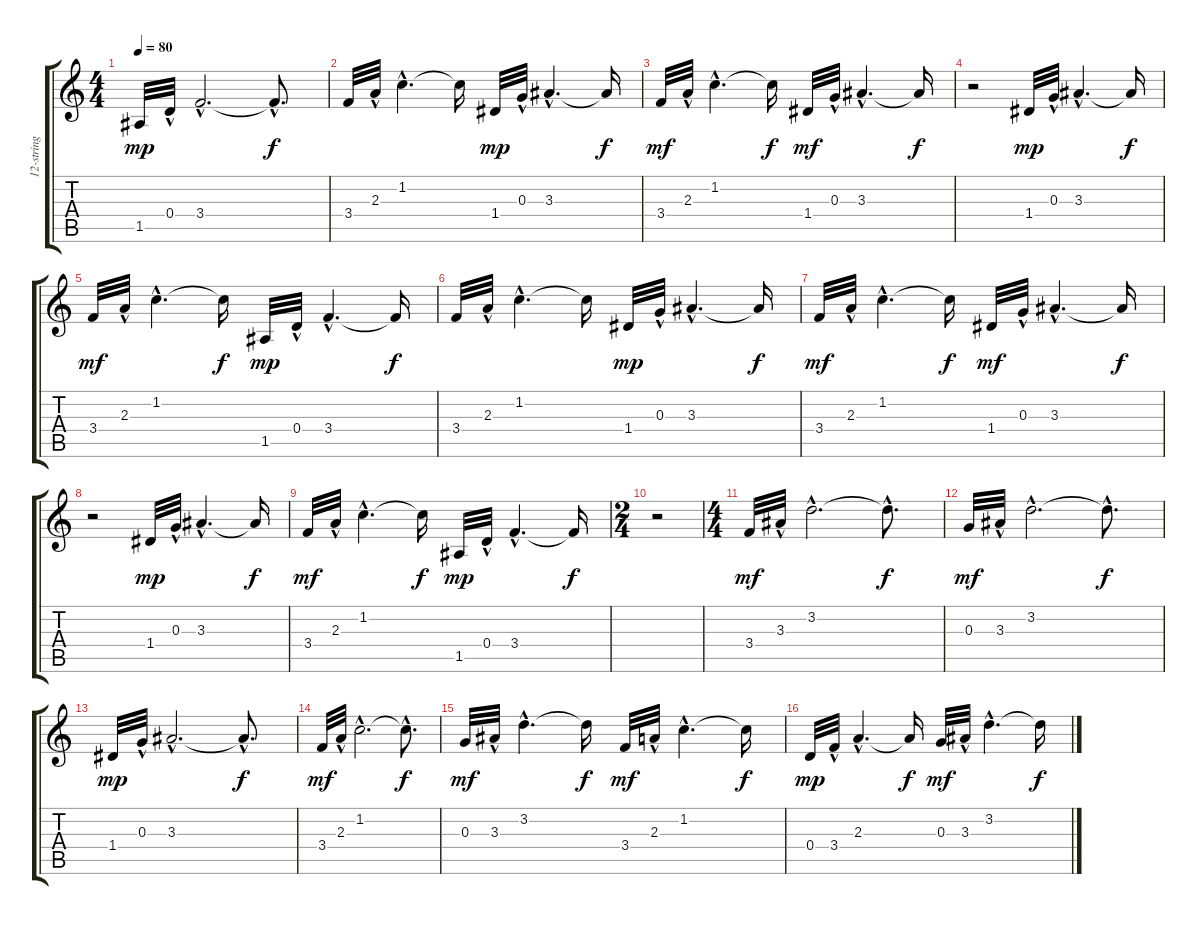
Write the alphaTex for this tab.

\track ("12-string Electric Guitar" "12-string ") {instrument electricguitarclean}
\staff {score tabs}
\tuning (E4 B3 G3 D3 A2 E2) {hide}
\ts (4 4)
\tempo 80
\clef g2
\ks c
1.5.32{dy mp} 0.4{hac}.32 3.4{hac}.2{d} 3.4{hac t}.8{d dy f} |
3.4.32 2.3{hac}.32 1.2{hac}.4{d} 1.2{t}.16 1.4.32{dy mp} 0.3{hac}.32 3.3{hac}.4{d} 3.3{t}.16{dy f} |
3.4.32{dy mf} 2.3{hac}.32 1.2{hac}.4{d} 1.2{t}.16{dy f} 1.4.32{dy mf} 0.3{hac}.32 3.3{hac}.4{d} 3.3{t}.16{dy f} |
r.2 1.4.32{dy mp} 0.3{hac}.32 3.3{hac}.4{d} 3.3{t}.16{dy f} |
3.4.32{dy mf} 2.3{hac}.32 1.2{hac}.4{d} 1.2{t}.16{dy f} 1.5.32{dy mp} 0.4{hac}.32 3.4{hac}.4{d} 3.4{t}.16{dy f} |
3.4.32 2.3{hac}.32 1.2{hac}.4{d} 1.2{t}.16 1.4.32{dy mp} 0.3{hac}.32 3.3{hac}.4{d} 3.3{t}.16{dy f} |
3.4.32{dy mf} 2.3{hac}.32 1.2{hac}.4{d} 1.2{t}.16{dy f} 1.4.32{dy mf} 0.3{hac}.32 3.3{hac}.4{d} 3.3{t}.16{dy f} |
r.2 1.4.32{dy mp} 0.3{hac}.32 3.3{hac}.4{d} 3.3{t}.16{dy f} |
3.4.32{dy mf} 2.3{hac}.32 1.2{hac}.4{d} 1.2{t}.16{dy f} 1.5.32{dy mp} 0.4{hac}.32 3.4{hac}.4{d} 3.4{t}.16{dy f} |
\ts (2 4)
r.2 |
\ts (4 4)
3.4.32{dy mf} 3.3{hac}.32 3.2{hac}.2{d} 3.2{hac t}.8{d dy f} |
0.3.32{dy mf} 3.3{hac}.32 3.2{hac}.2{d} 3.2{hac t}.8{d dy f} |
1.4.32{dy mp} 0.3{hac}.32 3.3{hac}.2{d} 3.3{hac t}.8{d dy f} |
3.4.32{dy mf} 2.3{hac}.32 1.2{hac}.2{d} 1.2{hac t}.8{d dy f} |
0.3.32{dy mf} 3.3{hac}.32 3.2{hac}.4{d} 3.2{t}.16{dy f} 3.4.32{dy mf} 2.3{hac}.32 1.2{hac}.4{d} 1.2{t}.16{dy f} |
0.4.32{dy mp} 3.4{hac}.32 2.3{hac}.4{d} 2.3{t}.16{dy f} 0.3.32{dy mf} 3.3{hac}.32 3.2{hac}.4{d} 3.2{t}.16{dy f}
